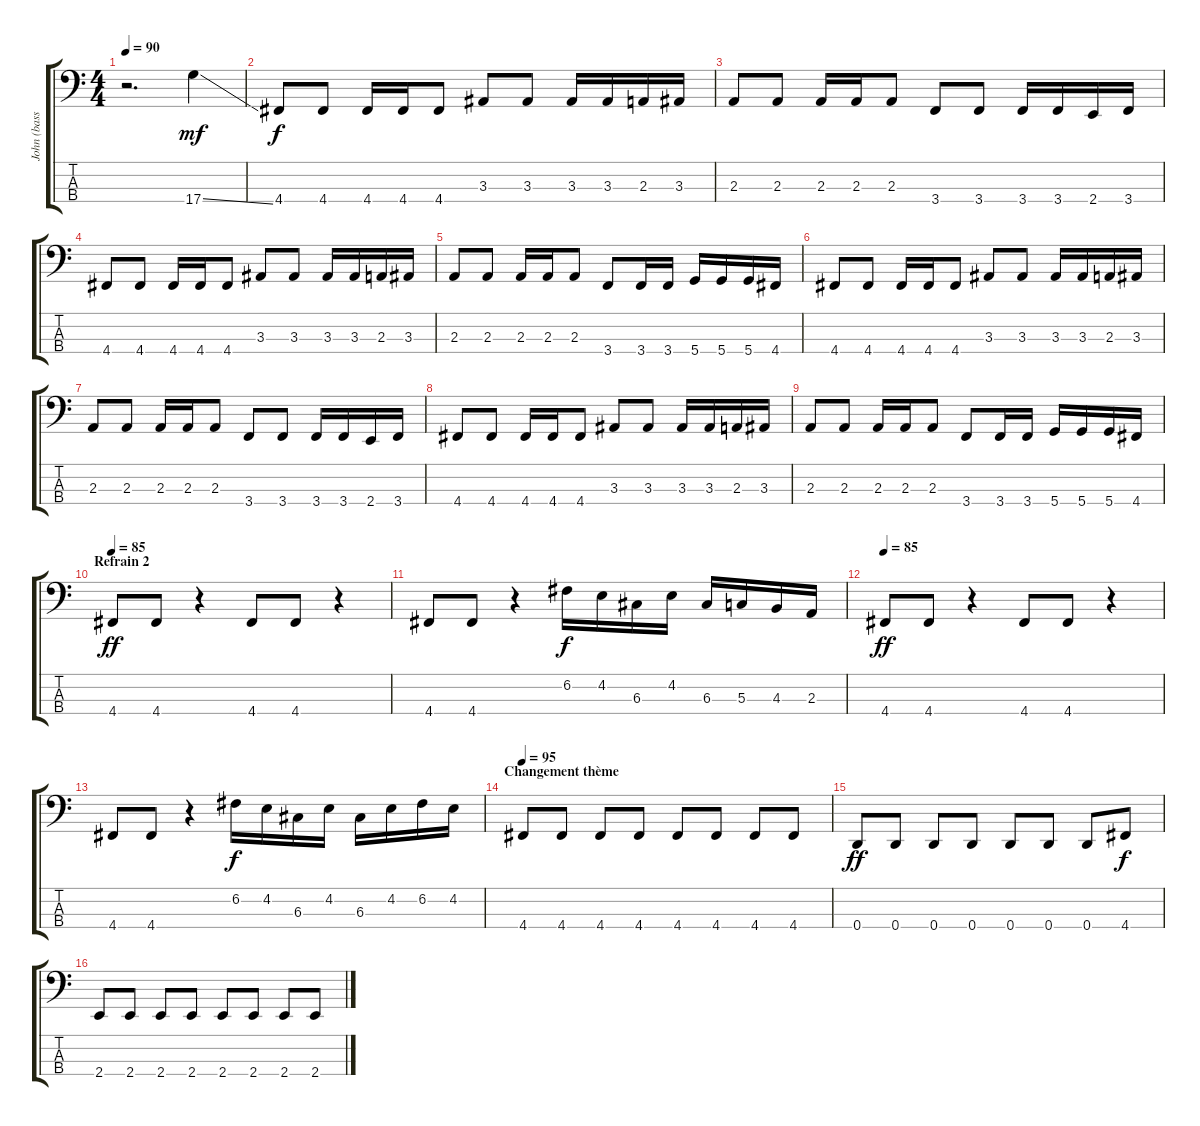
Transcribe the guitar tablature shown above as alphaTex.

\track ("John (basse)" "John (bass") {instrument electricbassfinger}
\staff {score tabs}
\tuning (F2 C2 G1 D1) {hide}
\ts (4 4)
\tempo 90
\clef f4
\ks c
r.2{d dy ff} 17.4{ss}.4{dy mf} |
4.4.8{dy f} 4.4.8 4.4.16 4.4.16 4.4.8 3.3.8 3.3.8 3.3.16 3.3.16 2.3.16 3.3.16 |
2.3.8 2.3.8 2.3.16 2.3.16 2.3.8 3.4.8 3.4.8 3.4.16 3.4.16 2.4.16 3.4.16 |
4.4.8 4.4.8 4.4.16 4.4.16 4.4.8 3.3.8 3.3.8 3.3.16 3.3.16 2.3.16 3.3.16 |
2.3.8 2.3.8 2.3.16 2.3.16 2.3.8 3.4.8 3.4.16 3.4.16 5.4.16 5.4.16 5.4.16 4.4.16 |
4.4.8 4.4.8 4.4.16 4.4.16 4.4.8 3.3.8 3.3.8 3.3.16 3.3.16 2.3.16 3.3.16 |
2.3.8 2.3.8 2.3.16 2.3.16 2.3.8 3.4.8 3.4.8 3.4.16 3.4.16 2.4.16 3.4.16 |
4.4.8 4.4.8 4.4.16 4.4.16 4.4.8 3.3.8 3.3.8 3.3.16 3.3.16 2.3.16 3.3.16 |
2.3.8 2.3.8 2.3.16 2.3.16 2.3.8 3.4.8 3.4.16 3.4.16 5.4.16 5.4.16 5.4.16 4.4.16 |
\section ("" "Refrain 2")
\tempo 85
4.4.8{dy ff} 4.4.8 r.4 4.4.8 4.4.8 r.4 |
4.4.8 4.4.8 r.4 6.2.16{dy f} 4.2.16 6.3.16 4.2.16 6.3.16 5.3.16 4.3.16 2.3.16 |
\tempo 85
4.4.8{dy ff} 4.4.8 r.4 4.4.8 4.4.8 r.4 |
4.4.8 4.4.8 r.4 6.2.16{dy f} 4.2.16 6.3.16 4.2.16 6.3.16 4.2.16 6.2.16 4.2.16 |
\section ("" "Changement thème")
\tempo 95
4.4.8 4.4.8 4.4.8 4.4.8 4.4.8 4.4.8 4.4.8 4.4.8 |
0.4.8{dy ff} 0.4.8 0.4.8 0.4.8 0.4.8 0.4.8 0.4.8 4.4.8{dy f} |
2.4.8 2.4.8 2.4.8 2.4.8 2.4.8 2.4.8 2.4.8 2.4.8
